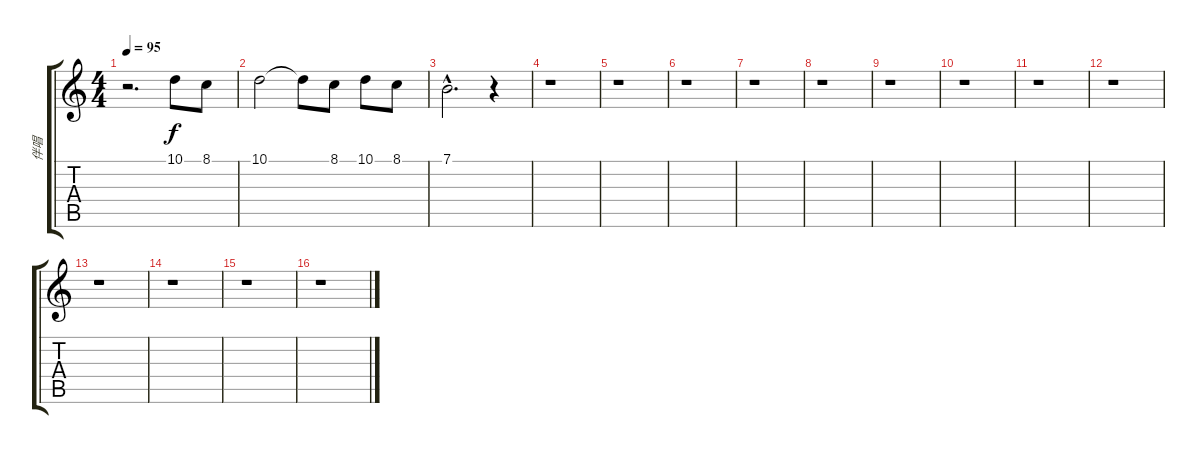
\track ("伴唱" "伴唱") {instrument choiraahs}
\staff {score tabs}
\tuning (E4 B3 G3 D3 A2 E2) {hide}
\ts (4 4)
\tempo 95
\clef g2
\ks c
r.2{d dy f} 10.1.8 8.1.8 |
10.1.2 10.1{t}.8 8.1.8 10.1.8 8.1.8 |
7.1{hac}.2{d} r.4 |
r.1 |
r.1 |
r.1 |
r.1 |
r.1 |
r.1 |
r.1 |
r.1 |
r.1 |
r.1 |
r.1 |
r.1 |
r.1
